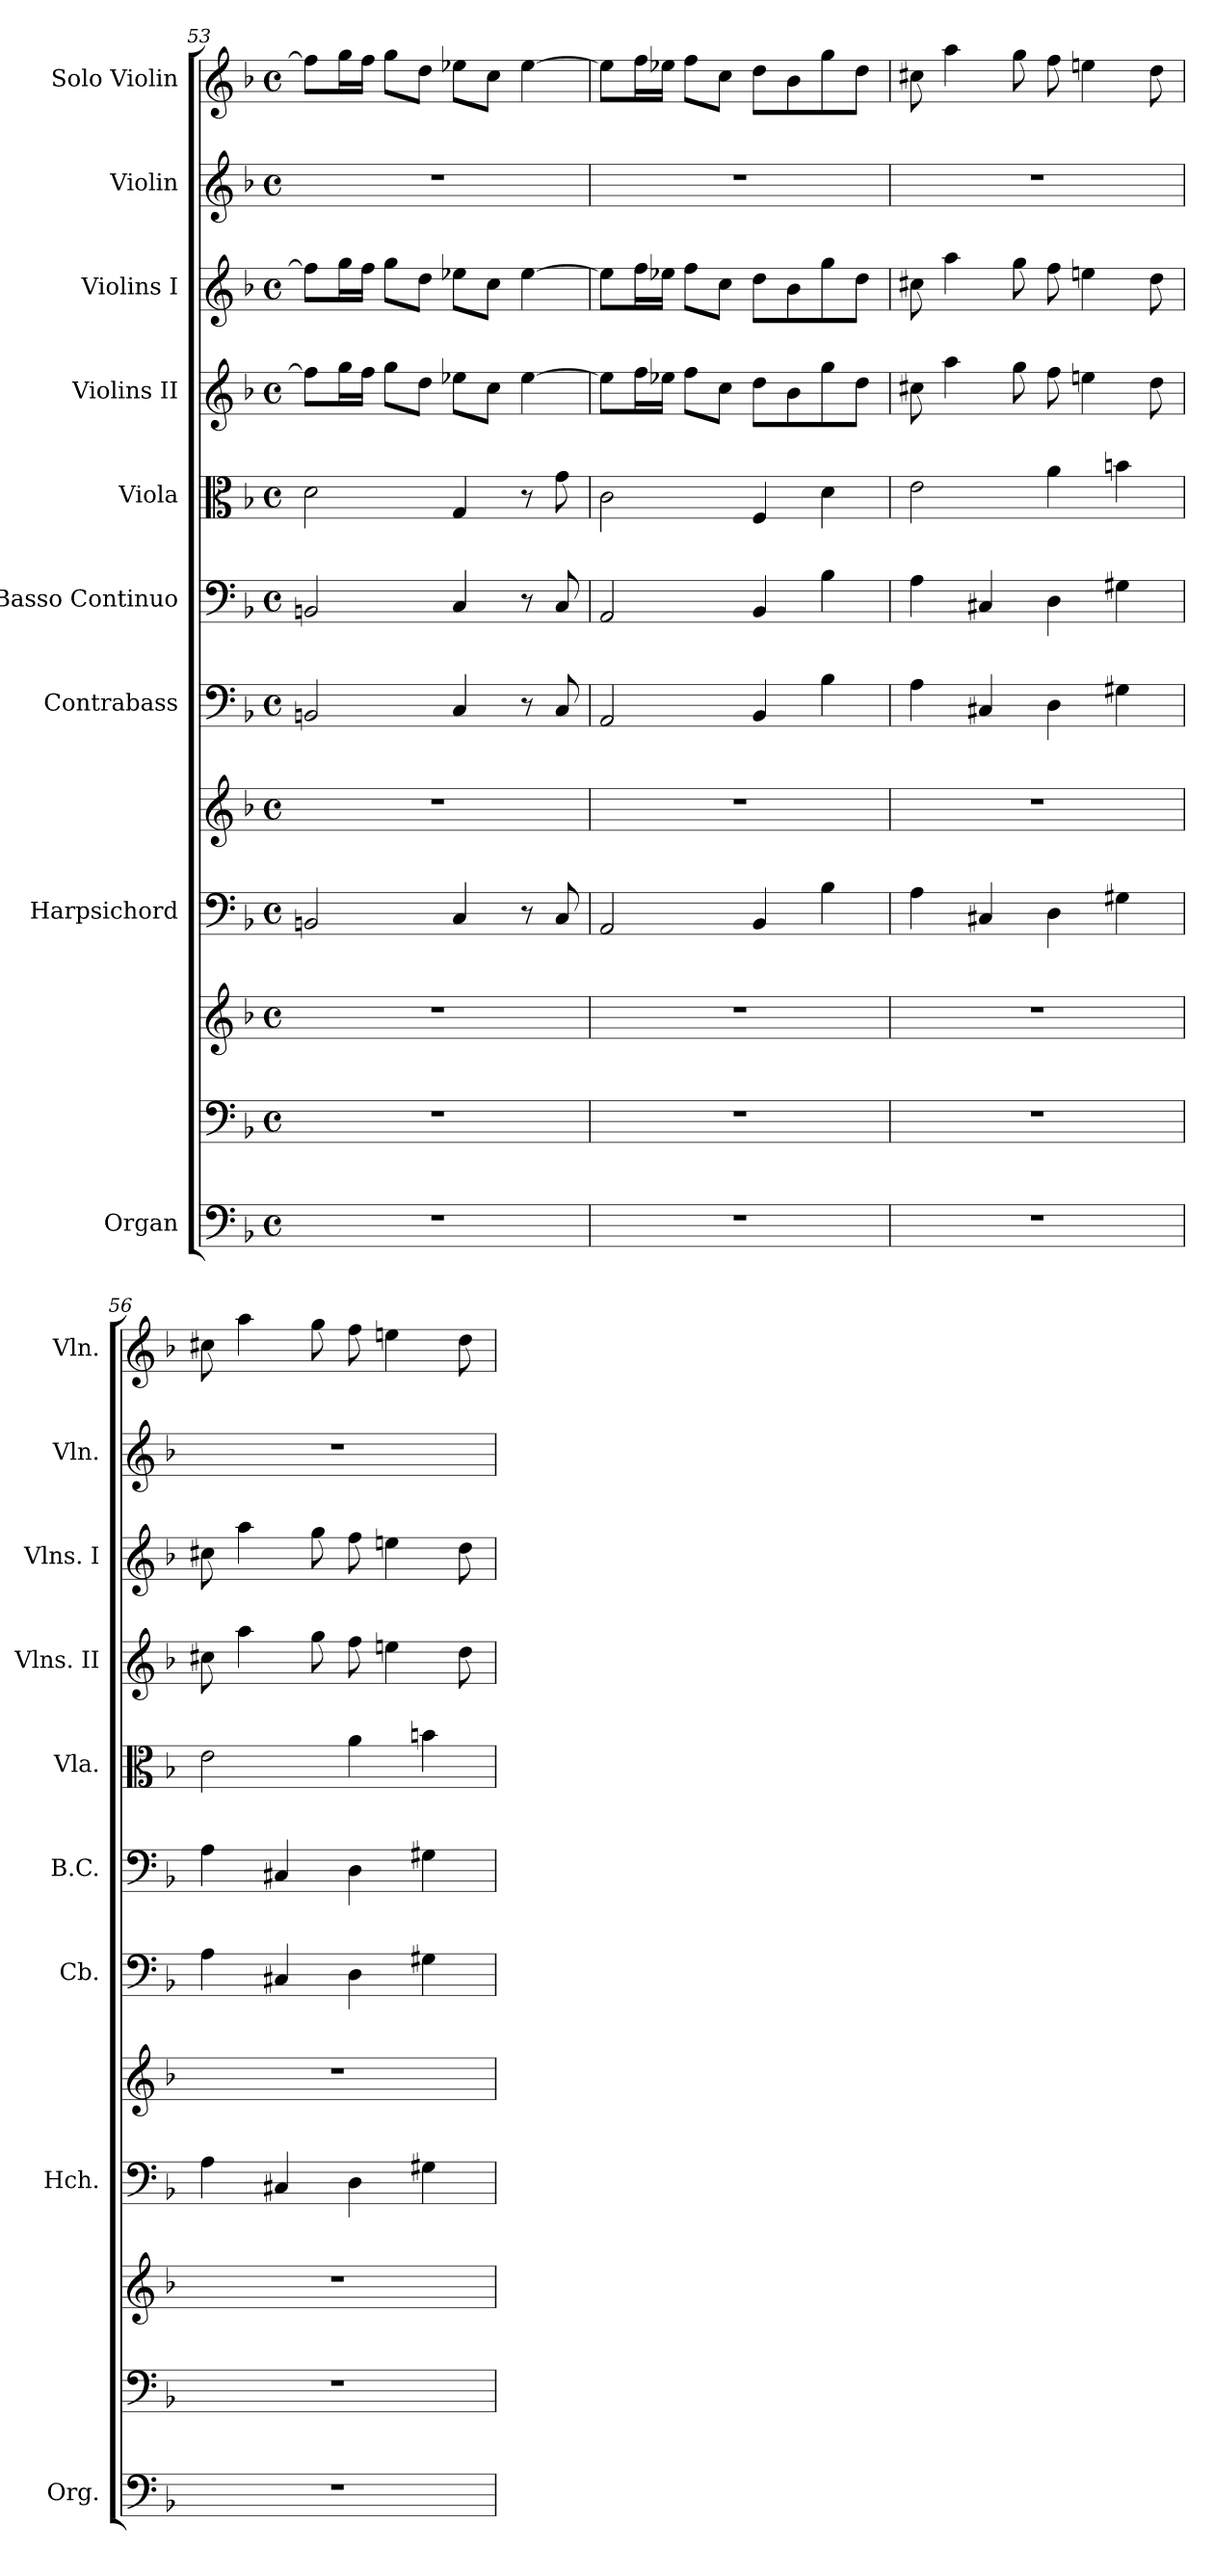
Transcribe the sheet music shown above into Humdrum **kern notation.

**kern	**kern	**kern	**kern	**kern	**kern	**kern	**kern	**kern	**kern	**kern	**kern
*part9	*part9	*part9	*part8	*part8	*part7	*part6	*part5	*part4	*part3	*part2	*part1
*staff12	*staff11	*staff10	*staff9	*staff8	*staff7	*staff6	*staff5	*staff4	*staff3	*staff2	*staff1
*I"Organ	*	*	*I"Harpsichord	*	*I"Contrabass	*I"Basso Continuo	*I"Viola	*I"Violins II	*I"Violins I	*I"Violin	*I"Solo Violin
*I'Org.	*	*	*I'Hch.	*	*I'Cb.	*I'B.C.	*I'Vla.	*I'Vlns. II	*I'Vlns. I	*I'Vln.	*I'Vln.
!!LO:PB:g=z
*clefF4	*clefF4	*clefG2	*clefF4	*clefG2	*clefF4	*clefF4	*clefC3	*clefG2	*clefG2	*clefG2	*clefG2
*	*	*	*	*	*ITrd7c12	*	*	*	*	*	*
*k[b-]	*k[b-]	*k[b-]	*k[b-]	*k[b-]	*k[b-]	*k[b-]	*k[b-]	*k[b-]	*k[b-]	*k[b-]	*k[b-]
*M4/4	*M4/4	*M4/4	*M4/4	*M4/4	*M4/4	*M4/4	*M4/4	*M4/4	*M4/4	*M4/4	*M4/4
*met(c)	*met(c)	*met(c)	*met(c)	*met(c)	*met(c)	*met(c)	*met(c)	*met(c)	*met(c)	*met(c)	*met(c)
=53	=53	=53	=53	=53	=53	=53	=53	=53	=53	=53	=53
1r	1r	1r	2BBn/	1r	2BBBn/	2BBn/	2d\	8ff\L]	8ff\L]	1r	8ff\L]
.	.	.	.	.	.	.	.	16gg\L	16gg\L	.	16gg\L
.	.	.	.	.	.	.	.	16ff\JJ	16ff\JJ	.	16ff\JJ
.	.	.	.	.	.	.	.	8gg\L	8gg\L	.	8gg\L
.	.	.	.	.	.	.	.	8dd\J	8dd\J	.	8dd\J
.	.	.	4C/	.	4CC/	4C/	4G/	8ee-X\L	8ee-X\L	.	8ee-X\L
.	.	.	.	.	.	.	.	8cc\J	8cc\J	.	8cc\J
.	.	.	8r	.	8r	8r	8r	[4ee-\	[4ee-\	.	[4ee-\
.	.	.	8C/	.	8CC/	8C/	8g\	.	.	.	.
=54	=54	=54	=54	=54	=54	=54	=54	=54	=54	=54	=54
1r	1r	1r	2AA/	1r	2AAA/	2AA/	2c\	8ee-\L]	8ee-\L]	1r	8ee-\L]
.	.	.	.	.	.	.	.	16ff\L	16ff\L	.	16ff\L
.	.	.	.	.	.	.	.	16ee-X\JJ	16ee-X\JJ	.	16ee-X\JJ
.	.	.	.	.	.	.	.	8ff\L	8ff\L	.	8ff\L
.	.	.	.	.	.	.	.	8cc\J	8cc\J	.	8cc\J
.	.	.	4BB-i/	.	4BBB-i/	4BB-i/	4F/	8dd\L	8dd\L	.	8dd\L
.	.	.	.	.	.	.	.	8b-\	8b-\	.	8b-\
.	.	.	4B-\	.	4BB-\	4B-\	4d\	8gg\	8gg\	.	8gg\
.	.	.	.	.	.	.	.	8dd\J	8dd\J	.	8dd\J
=55	=55	=55	=55	=55	=55	=55	=55	=55	=55	=55	=55
1r	1r	1r	4A\	1r	4AA\	4A\	2e\	8cc#X\	8cc#X\	1r	8cc#X\
.	.	.	.	.	.	.	.	4aa\	4aa\	.	4aa\
.	.	.	4C#X/	.	4CC#X/	4C#X/	.	.	.	.	.
.	.	.	.	.	.	.	.	8gg\	8gg\	.	8gg\
.	.	.	4D\	.	4DD\	4D\	4a\	8ff\	8ff\	.	8ff\
.	.	.	.	.	.	.	.	4eeni\	4eeni\	.	4eeni\
.	.	.	4G#X\	.	4GG#X\	4G#X\	4bn\	.	.	.	.
.	.	.	.	.	.	.	.	8dd\	8dd\	.	8dd\
=56	=56	=56	=56	=56	=56	=56	=56	=56	=56	=56	=56
1r	1r	1r	4A\	1r	4AA\	4A\	2e\	8cc#X\	8cc#X\	1r	8cc#X\
.	.	.	.	.	.	.	.	4aa\	4aa\	.	4aa\
.	.	.	4C#X/	.	4CC#X/	4C#X/	.	.	.	.	.
.	.	.	.	.	.	.	.	8gg\	8gg\	.	8gg\
.	.	.	4D\	.	4DD\	4D\	4a\	8ff\	8ff\	.	8ff\
.	.	.	.	.	.	.	.	4eeni\	4eeni\	.	4eeni\
.	.	.	4G#X\	.	4GG#X\	4G#X\	4bn\	.	.	.	.
.	.	.	.	.	.	.	.	8dd\	8dd\	.	8dd\
=	=	=	=	=	=	=	=	=	=	=	=
*-	*-	*-	*-	*-	*-	*-	*-	*-	*-	*-	*-
